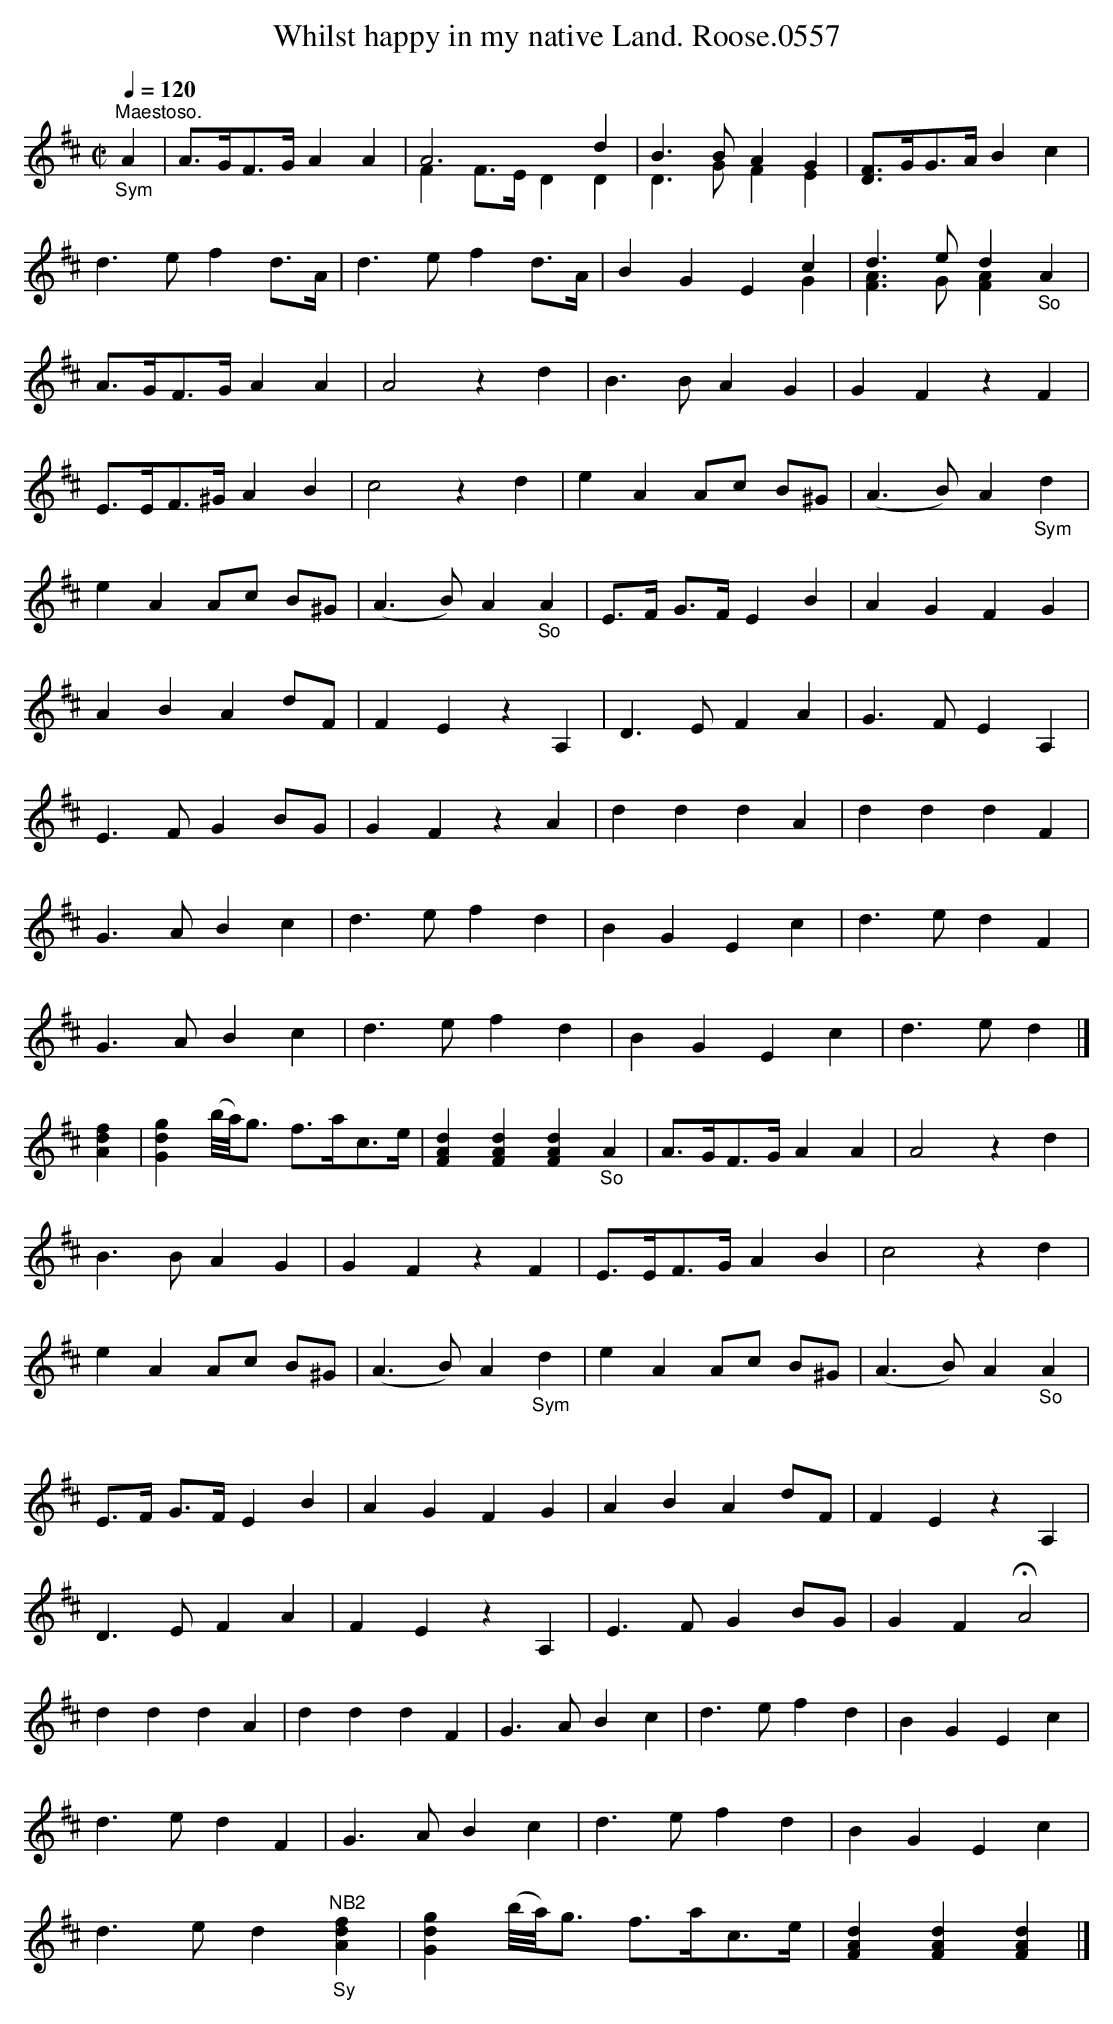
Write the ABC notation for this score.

X:1
T:Whilst happy in my native Land. Roose.0557
M:C|
L:1/8
Q:1/4=120
K:D
"_Sym" "^Maestoso."A2 | A>GF>G A2 A2 | A6 d2 & F2 F>E D2 D2 |\\
B3 B A2 G2 & D3 G F2 E2 | [DF]>GG>A B2 c2 |
d3 e f2 d>A | d3 e f2 d>A | B2 G2 E2 c2 & x6 G2 | d3 e d2 "_So"A2 & [AF]3 G [AF]2 |
A>GF>G A2 A2 | A4 z2 d2 | B3 B A2 G2 | G2 F2 z2 F2 |
E>EF>^G A2 B2 | c4 z2 d2 | e2 A2 Ac B^G | (A3 B) A2 "_Sym"d2 |
e2 A2 Ac B^G | (A3 B) A2 "_So"A2 | E>F G>F E2 B2 | A2 G2 F2 G2 |
A2 B2 A2 dF | F2 E2 z2 A,2 | D3 E F2 A2 | G3 F E2 A,2 |
E3 F G2 BG | G2 F2 z2 A2 | d2 d2 d2 A2 | d2 d2 d2 F2 |
G3 A B2 c2 | d3 e f2 d2 | B2 G2 E2 c2 |d3 e d2 F2 |
G3 A B2 c2 | d3 e f2 d2 | B2 G2 E2 c2 | d3 e d2 |]
[fdA]2 | [gdG]2 (b//a//)g3/ f>ac>e | [dAF]2 [dAF]2 [dAF]2 "_So"A2 | A>GF>G A2 A2 | A4 z2 d2 |
B3 B A2 G2 | G2 F2 z2 F2 | E>EF>G A2 B2 | c4 z2 d2 |
e2 A2 Ac B^G | (A3 B) A2 "_Sym"d2 | e2 A2 Ac B^G | (A3 B) A2 "_So"A2 |
E>F G>F E2 B2 | A2 G2 F2 G2 | A2 B2 A2 dF | F2 E2 z2 A,2 |
D3 E F2 A2 | F2 E2 z2 A,2 | E3 F G2 BG | G2 F2 !fermata!A4 |
d2 d2 d2 A2 | d2 d2 d2 F2 | G3 A B2 c2 | d3 e f2 d2 |B2G2E2c2|
d3ed2F2|G3 A B2 c2 | d3 e f2 d2 |B2G2E2c2|
d3 e d2 "^NB2" "_Sy" [fdA]2 | [Ggd]2 (b//a//)g3/ f>ac>e | [dAF]2 [dAF]2 [dAF]2 |]
